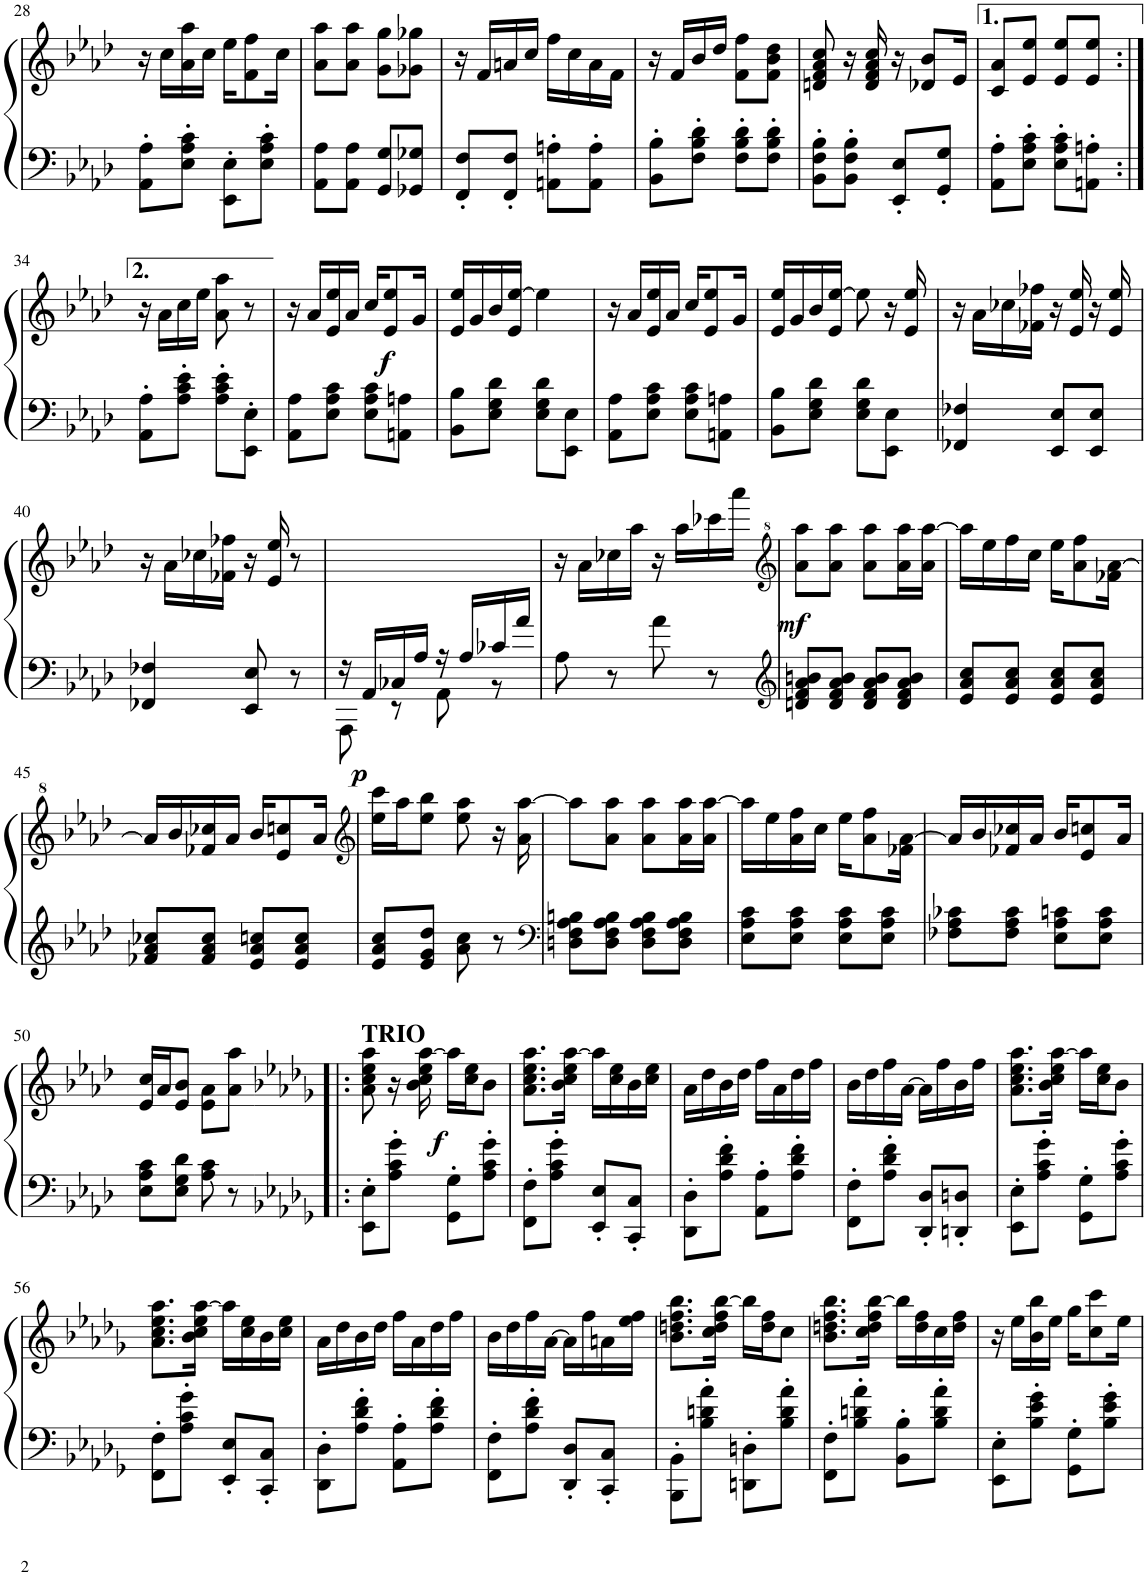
**kern	**kern	**dynam
*part1	*part1	*part1
*staff2	*staff1	*staff1/2
*I"Piano	*	*
*I'Pno	*	*
!!LO:PB:g=z
*clefF4	*clefG2	*
*k[b-e-a-d-]	*k[b-e-a-d-]	*
*M2/4	*M2/4	*
=28	=28	=28
8AA-\' 8A-\'L	16r	.
.	16cc\LL	.
8E-\' 8A-\' 8c\'J	16a-\ 16aa-\	.
.	16cc\JJ	.
8EE-\' 8E-\'L	16ee-\KL	.
.	8f\ 8ff\	.
8E-\' 8A-\' 8c\'J	.	.
.	16cc\Jk	.
=29	=29	=29
8AA-\ 8A-\L	8a-\ 8aa-\L	.
8AA-\ 8A-\J	8a-\ 8aa-\J	.
8GG/ 8G/L	8g\ 8gg\L	.
8GG-X/ 8G-X/J	8g-X\ 8gg-X\J	.
=30	=30	=30
8FF/' 8F/'L	16r	.
.	16f/LL	.
8FF/' 8F/'J	16an/	.
.	16cc/JJ	.
8AAn\' 8An\'L	16ff\LL	.
.	16cc\	.
8AA\' 8A\'J	16a\	.
.	16f\JJ	.
=31	=31	=31
8BB-\' 8B-\'L	16r	.
.	16f/LL	.
8F\' 8B-\' 8d-\'J	16b-/	.
.	16dd-/JJ	.
8F\' 8B-\' 8d-\'L	8f\ 8ff\L	.
8F\' 8B-\' 8d-\'J	8f\ 8b-\ 8dd-\J	.
=32	=32	=32
8BB-\' 8F\' 8B-\'L	8dn/ 8f/ 8a-/ 8cc/	.
8BB-\' 8F\' 8B-\'J	16r	.
.	16d/ 16f/ 16a-/ 16cc/	.
8EE-/' 8E-/'L	16r	.
.	8d-X/ 8b-/L	.
8GG/' 8G/'J	.	.
.	16e-/Jk	.
=33	=33	=33
8AA-\' 8A-\'L	8c/ 8a-/L	.
8E-\' 8A-\' 8c\'J	8e-/ 8ee-/J	.
8E-\' 8A-\' 8c\'L	8e-/ 8ee-/L	.
8AAn\' 8An\'J	8e-/ 8ee-/J	.
!!LO:LB:g=z
=34:|!	=34:|!	=34:|!
8AA-\' 8A-\'L	16r	.
.	16a-\LL	.
8A-\' 8c\' 8e-\'J	16cc\	.
.	16ee-\JJ	.
8A-\' 8c\' 8e-\'L	8a-\ 8aa-\	.
8EE-\' 8E-\'J	8r	.
=35	=35	=35
!	!	!LO:DY:b
8AA-\ 8A-\L	16r	f
.	16a-/LL	.
8E-\ 8A-\ 8c\J	16e-/ 16ee-/	.
.	16a-/JJ	.
8E-\ 8A-\ 8c\L	16cc/KL	.
.	8e-/ 8ee-/	.
8AAn\ 8An\J	.	.
.	16g/Jk	.
=36	=36	=36
8BB-\ 8B-\L	16e-/ 16ee-/LL	.
.	16g/	.
8E-\ 8G\ 8d-\J	16b-/	.
.	16e-/ [16ee-/JJ	.
8E-\ 8G\ 8d-\L	4ee-\]	.
8EE-\ 8E-\J	.	.
=37	=37	=37
8AA-\ 8A-\L	16r	.
.	16a-/LL	.
8E-\ 8A-\ 8c\J	16e-/ 16ee-/	.
.	16a-/JJ	.
8E-\ 8A-\ 8c\L	16cc/KL	.
.	8e-/ 8ee-/	.
8AAn\ 8An\J	.	.
.	16g/Jk	.
=38	=38	=38
8BB-\ 8B-\L	16e-/ 16ee-/LL	.
.	16g/	.
8E-\ 8G\ 8d-\J	16b-/	.
.	16e-/ [16ee-/JJ	.
8E-\ 8G\ 8d-\L	8ee-\]	.
8EE-\ 8E-\J	16r	.
.	16e-/ 16ee-/	.
=39	=39	=39
4FF-X/ 4F-X/	16r	.
.	16a-\LL	.
.	16cc-X\	.
.	16f-X\ 16ff-X\JJ	.
8EE-/ 8E-/L	16r	.
.	16e-/ 16ee-/	.
8EE-/ 8E-/J	16r	.
.	16e-/ 16ee-/	.
!!LO:LB:g=z
=40	=40	=40
4FF-X/ 4F-X/	16r	.
.	16a-\LL	.
.	16cc-X\	.
.	16f-X\ 16ff-X\JJ	.
8EE-/ 8E-/	16r	.
.	16e-/ 16ee-/	.
8r	8r	.
=41	=41	=41
*^	*	*
!	!	!	!LO:DY:b=2
16r	8AAA-\	2ryy	p
16AA-/LL	.	.	.
16C-X/	8r	.	.
16A-/JJ	.	.	.
16r	8AA-\	.	.
16A-/LL	.	.	.
16c-X/	8r	.	.
16a-/JJ	.	.	.
*v	*v	*	*
=42	=42	=42
8A-\	16r	.
.	16a-\LL	.
8r	16cc-X\	.
.	16aa-\JJ	.
8a-\	16r	.
.	16aa-\LL	.
8r	16ccc-X\	.
.	16aaa-\JJ	.
=43	=43	=43
*clefG2	*clefG^2	*
!	!	!LO:DY:b
8dn/ 8f/ 8a-/ 8bn/L	8aa-\ 8aaa-\L	mf
8d/ 8f/ 8a-/ 8b/J	8aa-\ 8aaa-\J	.
8d/ 8f/ 8a-/ 8b/L	8aa-\ 8aaa-\L	.
8d/ 8f/ 8a-/ 8b/J	16aa-\ 16aaa-\L	.
.	16aa-\ [16aaa-\JJ	.
=44	=44	=44
8e-/ 8a-/ 8cc/L	16aaa-\LL]	.
.	16eee-\	.
8e-/ 8a-/ 8cc/J	16fff\	.
.	16ccc\JJ	.
8e-/ 8a-/ 8cc/L	16eee-\KL	.
.	8aa-\ 8fff\	.
8e-/ 8a-/ 8cc/J	.	.
.	16ff-X\ [16aa-\Jk	.
!!LO:LB:g=z
=45	=45	=45
8f-X/ 8a-/ 8cc-X/L	16aa-/LL]	.
.	16bb-/	.
8f-X/ 8a-/ 8cc-X/J	16ff-X/ 16ccc-X/	.
.	16aa-/JJ	.
8e-/ 8a-/ 8ccn/L	16bb-/KL	.
.	8ee-/ 8cccn/	.
8e-/ 8a-/ 8cc/J	.	.
.	16aa-/Jk	.
=46	=46	=46
*	*clefG2	*
8e-/ 8a-/ 8cc/L	16ee-\ 16ccc\LL	.
.	16aa-\J	.
8e-/ 8g/ 8dd-/J	8ee-\ 8bb-\J	.
8a-\ 8cc\	8ee-\ 8aa-\	.
8r	16r	.
.	16a-\ [16aa-\	.
=47	=47	=47
*clefF4	*	*
8Dn\ 8F\ 8A-\ 8Bn\L	8aa-\L]	.
8D\ 8F\ 8A-\ 8B\J	8a-\ 8aa-\J	.
8D\ 8F\ 8A-\ 8B\L	8a-\ 8aa-\L	.
8D\ 8F\ 8A-\ 8B\J	16a-\ 16aa-\L	.
.	16a-\ [16aa-\JJ	.
=48	=48	=48
8E-\ 8A-\ 8c\L	16aa-\LL]	.
.	16ee-\	.
8E-\ 8A-\ 8c\J	16a-\ 16ff\	.
.	16cc\JJ	.
8E-\ 8A-\ 8c\L	16ee-\KL	.
.	8a-\ 8ff\	.
8E-\ 8A-\ 8c\J	.	.
.	16f-X\ [16a-\Jk	.
=49	=49	=49
8F-X\ 8A-\ 8c-X\L	16a-/LL]	.
.	16b-/	.
8F-X\ 8A-\ 8c-X\J	16f-X/ 16cc-X/	.
.	16a-/JJ	.
8E-\ 8A-\ 8cn\L	16b-/KL	.
.	8e-/ 8ccn/	.
8E-\ 8A-\ 8c\J	.	.
.	16a-/Jk	.
!!LO:LB:g=z
=50	=50	=50
8E-\ 8A-\ 8c\L	16e-/ 16cc/LL	.
.	16a-/J	.
8E-\ 8G\ 8d-\J	8e-/ 8b-/J	.
8A-\ 8c\	8e-\ 8a-\L	.
8r	8a-\ 8aa-\J	.
=51!|:	=51!|:	=51!|:
*k[b-e-a-d-g-]	*k[b-e-a-d-g-]	*
!	!LO:TX:a:B:t=TRIO	!
!	!	!LO:DY:b
8EE-\' 8E-\'L	8a-\ 8cc\ 8ee-\ 8aa-\	f
8A-\' 8c\' 8g-\'J	16r	.
.	16b-\ 16cc\ 16ee-\ [16aa-\	.
8GG-\' 8G-\'L	16aa-\LL]	.
.	16cc\ 16ee-\J	.
8A-\' 8c\' 8g-\'J	8b-\J	.
=52	=52	=52
8FF\' 8F\'L	8.a-\ 8.cc\ 8.ee-\ 8.aa-\L	.
8A-\' 8c\' 8g-\'J	.	.
.	16b-\ 16cc\ 16ee-\ [16aa-\Jk	.
8EE-/' 8E-/'L	16aa-\LL]	.
.	16cc\ 16ee-\	.
8CC/' 8C/'J	16b-\	.
.	16cc\ 16ee-\JJ	.
=53	=53	=53
8DD-\' 8D-\'L	16a-\LL	.
.	16dd-\	.
8A-\' 8d-\' 8f\'J	16b-\	.
.	16dd-\JJ	.
8AA-\' 8A-\'L	16ff\LL	.
.	16a-\	.
8A-\' 8d-\' 8f\'J	16dd-\	.
.	16ff\JJ	.
=54	=54	=54
8FF\' 8F\'L	16b-\LL	.
.	16dd-\	.
8A-\' 8d-\' 8f\'J	16ff\	.
.	[16a-\JJ	.
8DD-/' 8D-/'L	16a-\LL]	.
.	16ff\	.
8DDn/' 8Dn/'J	16b-\	.
.	16ff\JJ	.
=55	=55	=55
8EE-\' 8E-\'L	8.a-\ 8.cc\ 8.ee-\ 8.aa-\L	.
8A-\' 8c\' 8g-\'J	.	.
.	16b-\ 16cc\ 16ee-\ [16aa-\Jk	.
8GG-\' 8G-\'L	16aa-\LL]	.
.	16cc\ 16ee-\J	.
8A-\' 8c\' 8g-\'J	8b-\J	.
!!LO:LB:g=z
=56	=56	=56
8FF\' 8F\'L	8.a-\ 8.cc\ 8.ee-\ 8.aa-\L	.
8A-\' 8c\' 8g-\'J	.	.
.	16b-\ 16cc\ 16ee-\ [16aa-\Jk	.
8EE-/' 8E-/'L	16aa-\LL]	.
.	16cc\ 16ee-\	.
8CC/' 8C/'J	16b-\	.
.	16cc\ 16ee-\JJ	.
=57	=57	=57
8DD-\' 8D-\'L	16a-\LL	.
.	16dd-\	.
8A-\' 8d-\' 8f\'J	16b-\	.
.	16dd-\JJ	.
8AA-\' 8A-\'L	16ff\LL	.
.	16a-\	.
8A-\' 8d-\' 8f\'J	16dd-\	.
.	16ff\JJ	.
=58	=58	=58
8FF\' 8F\'L	16b-\LL	.
.	16dd-\	.
8A-\' 8d-\' 8f\'J	16ff\	.
.	[16a-\JJ	.
8DD-/' 8D-/'L	16a-\LL]	.
.	16ff\	.
8CC/' 8C/'J	16an\	.
.	16ee-\ 16ff\JJ	.
=59	=59	=59
8BBB-\' 8BB-\'L	8.b-\ 8.ddn\ 8.ff\ 8.bb-\L	.
8B-\' 8dn\' 8a-\'J	.	.
.	16cc\ 16dd\ 16ff\ [16bb-\Jk	.
8DDn\' 8Dn\'L	16bb-\LL]	.
.	16dd\ 16ff\J	.
8B-\' 8d\' 8a-\'J	8cc\J	.
=60	=60	=60
8FF\' 8F\'L	8.b-\ 8.ddn\ 8.ff\ 8.bb-\L	.
8B-\' 8dn\' 8a-\'J	.	.
.	16cc\ 16dd\ 16ff\ [16bb-\Jk	.
8BB-\' 8B-\'L	16bb-\LL]	.
.	16dd\ 16ff\	.
8B-\' 8d\' 8a-\'J	16cc\	.
.	16dd\ 16ff\JJ	.
=61	=61	=61
8EE-\' 8E-\'L	16r	.
.	16ee-\LL	.
8B-\' 8e-\' 8g-\'J	16b-\ 16bb-\	.
.	16ee-\JJ	.
8GG-\' 8G-\'L	16gg-\KL	.
.	8cc\ 8ccc\	.
8B-\' 8e-\' 8g-\'J	.	.
.	16ee-\Jk	.
=	=	=
*-	*-	*-
